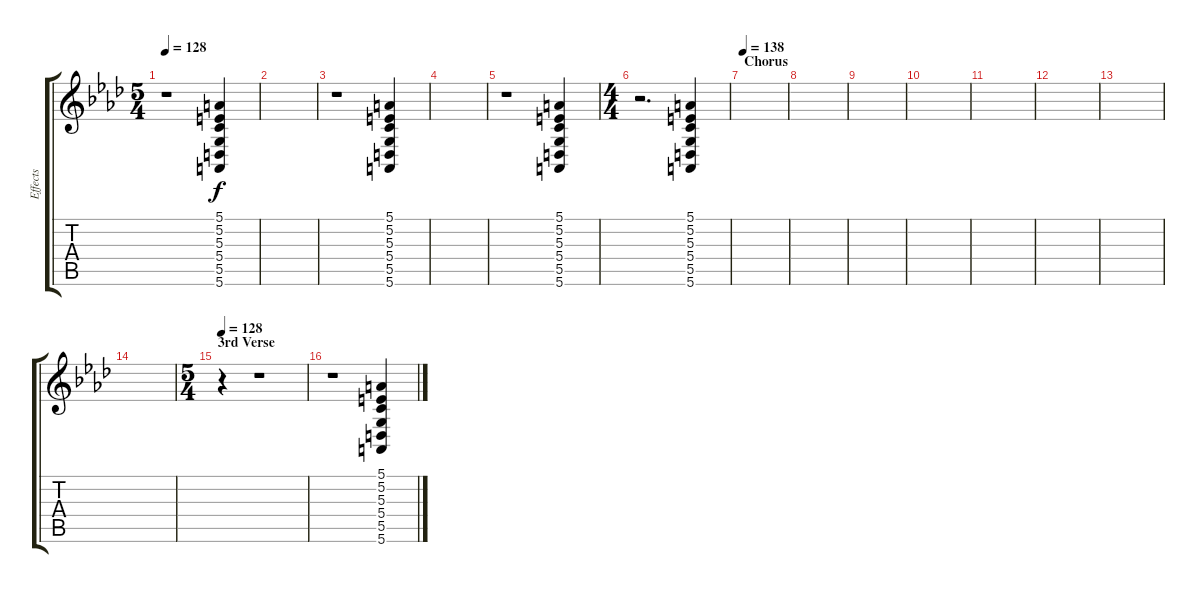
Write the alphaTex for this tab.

\track ("Effects" "Effects") {instrument gunshot}
\staff {score tabs}
\tuning (E4 B3 G3 D3 A2 E2) {hide}
\ts (5 4)
\tempo 128
\clef g2
\ks ab
r.1{dy f} (5.1 5.2 5.3 5.4 5.5 5.6).4 |
|
r.1 (5.1 5.2 5.3 5.4 5.5 5.6).4 |
|
r.1 (5.1 5.2 5.3 5.4 5.5 5.6).4 |
\ts (4 4)
r.2{d} (5.1 5.2 5.3 5.4 5.5 5.6).4 |
\section ("" "Chorus")
\tempo 138
|
|
|
|
|
|
|
|
\ts (5 4)
\section ("" "3rd Verse")
\tempo 128
r.4 r.1 |
r.1 (5.1 5.2 5.3 5.4 5.5 5.6).4
